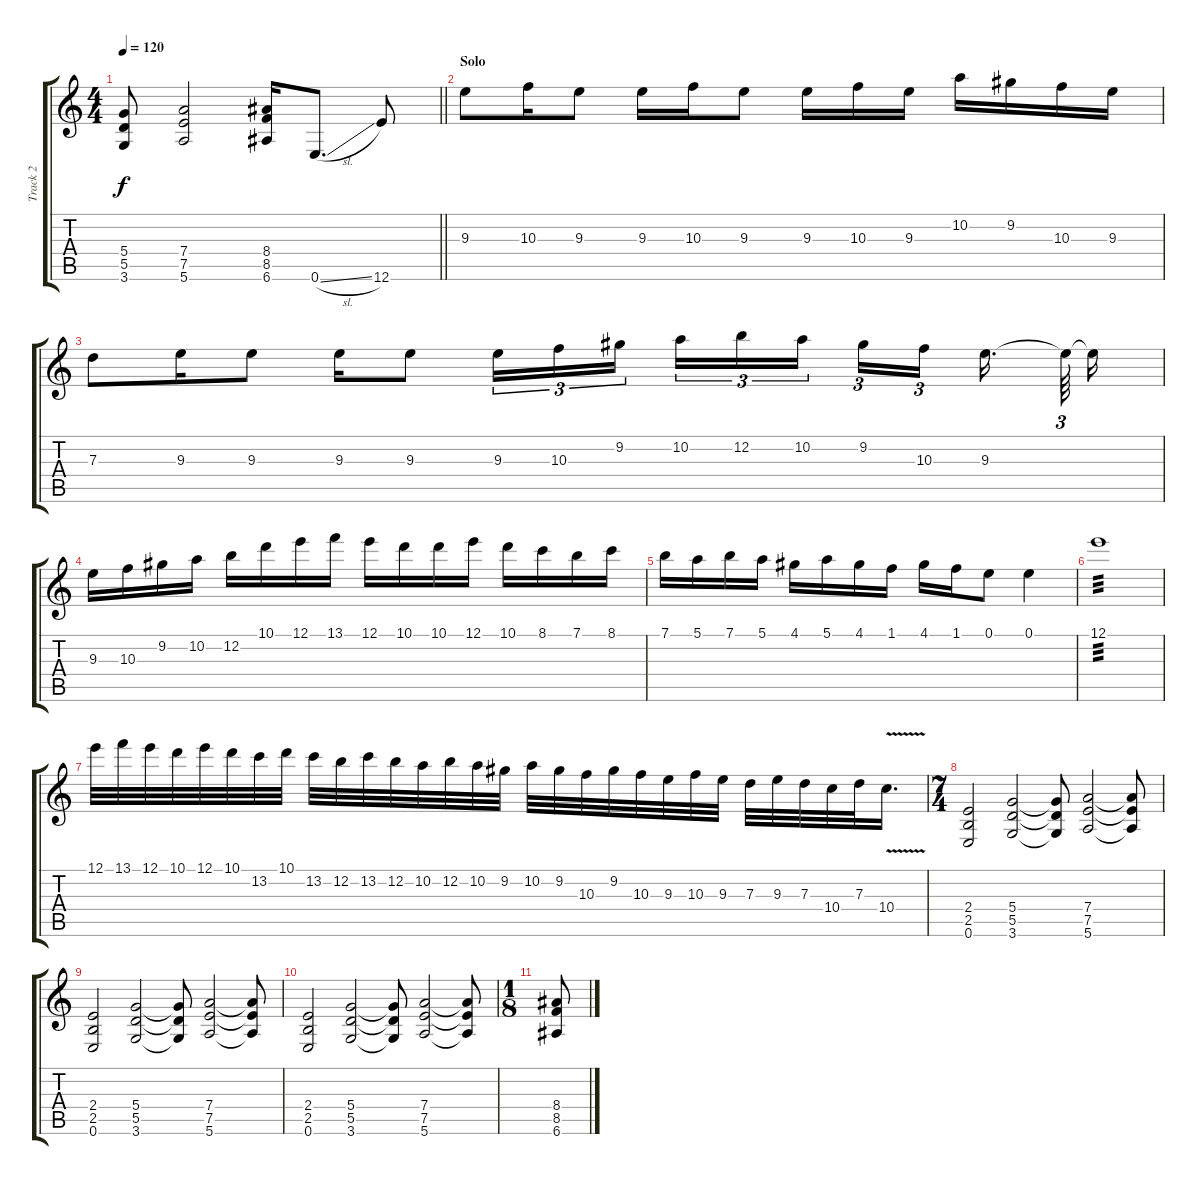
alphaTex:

\track ("Track 2" "Track 2") {instrument distortionguitar}
\staff {score tabs}
\tuning (E4 B3 G3 D3 A2 E2) {hide}
\ts (4 4)
\tempo 120
\clef g2
\barLineRight lightlight
\ks c
(5.4{t} 5.5{t} 3.6{t}).8{dy f} (7.4 7.5 5.6).2 (8.4 8.5 6.6).16 0.6{sl}.8{d} 12.6.8 |
\section ("" "Solo")
9.3.8 10.3.16 9.3.8 9.3.16 10.3.16 9.3.8 9.3.16 10.3.16 9.3.16 10.2.16 9.2.16 10.3.16 9.3.16 |
7.3.8 9.3.16 9.3.8 9.3.16 9.3.8 9.3.16{tu (3 2)} 10.3.16{tu (3 2)} 9.2.16{tu (3 2) beam splitsecondary} 10.2.16{tu (3 2)} 12.2.16{tu (3 2)} 10.2.16{tu (3 2)} 9.2.16{tu (3 2)} 10.3.16{tu (3 2) beam splitsecondary} 9.3.16{d beam splitsecondary} 9.3{t}.64{tu (3 2)} 9.3{t}.16 |
9.3.16 10.3.16 9.2.16 10.2.16 12.2.16 10.1.16 12.1.16 13.1.16 12.1.16 10.1.16 10.1.16 12.1.16 10.1.16 8.1.16 7.1.16 8.1.16 |
7.1.16 5.1.16 7.1.16 5.1.16 4.1.16 5.1.16 4.1.16 1.1.16 4.1.16 1.1.16 0.1.8 0.1.4 |
12.1.1{tp 3} |
12.1.32 13.1.32 12.1.32 10.1.32 12.1.32 10.1.32 13.2.32 10.1.32 13.2.32 12.2.32 13.2.32 12.2.32 10.2.32 12.2.32 10.2.32 9.2.32 10.2.32 9.2.32 10.3.32 9.2.32 10.3.32 9.3.32 10.3.32 9.3.32 7.3.32 9.3.32 7.3.32 10.4.32 7.3.32 10.4{v}.16{d} |
\ts (7 4)
(2.4 2.5 0.6).2 (5.4 5.5 3.6).2 (5.4{t} 5.5{t} 3.6{t}).8 (7.4 7.5 5.6).2 (7.4{t} 7.5{t} 5.6{t}).8 |
(2.4 2.5 0.6).2 (5.4 5.5 3.6).2 (5.4{t} 5.5{t} 3.6{t}).8 (7.4 7.5 5.6).2 (7.4{t} 7.5{t} 5.6{t}).8 |
(2.4 2.5 0.6).2 (5.4 5.5 3.6).2 (5.4{t} 5.5{t} 3.6{t}).8 (7.4 7.5 5.6).2 (7.4{t} 7.5{t} 5.6{t}).8 |
\ts (1 8)
(8.4 8.5 6.6).8
